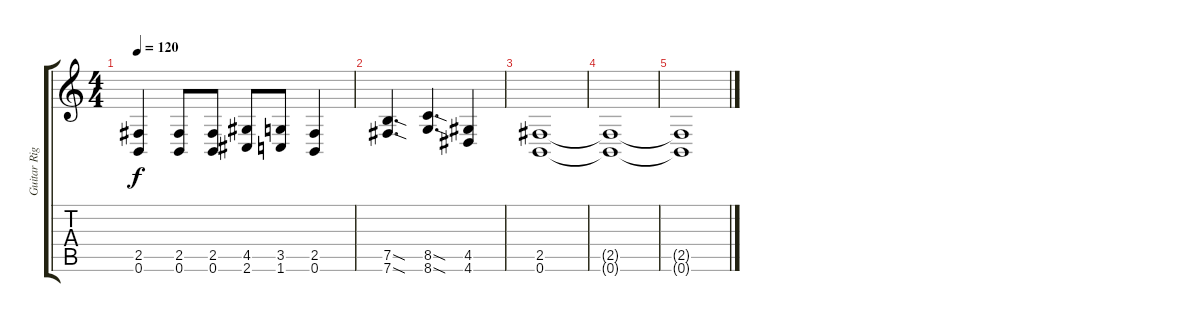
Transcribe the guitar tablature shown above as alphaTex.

\track ("Guitar Right" "Guitar Rig") {instrument distortionguitar}
\staff {score tabs}
\tuning (B3 Gb3 D3 A2 E2 B1) {hide}
\ts (4 4)
\tempo 120
\clef g2
\ks c
(2.5 0.6).4{dy f} (2.5 0.6).8 (2.5 0.6).8 (4.5 2.6).8 (3.5 1.6).8 (2.5 0.6).4 |
(7.5{sod} 7.6{sod}).4{d} (8.5{sod} 8.6{sod}).4{d} (4.5 4.6).4 |
(2.5 0.6).1 |
(2.5{t} 0.6{t}).1 |
(2.5{t} 0.6{t}).1
